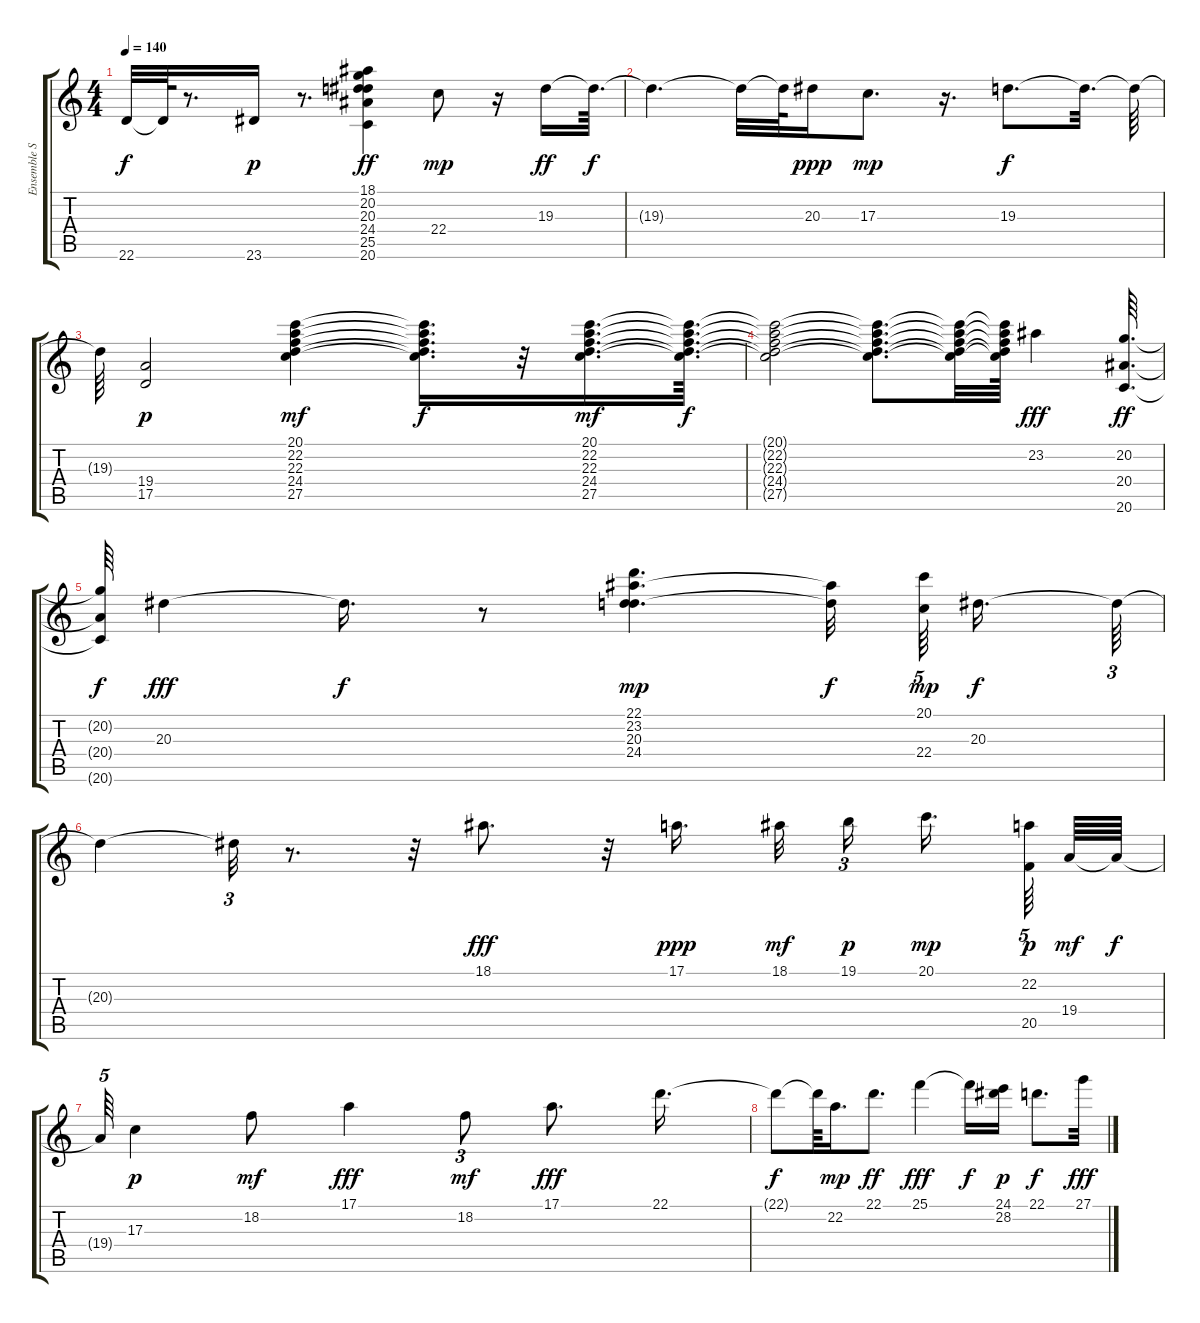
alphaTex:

\track ("Ensemble Strings" "Ensemble S") {instrument stringensemble1}
\staff {score tabs}
\tuning (E4 B3 G3 D3 A2 E2) {hide}
\ts (4 4)
\tempo 140
\clef g2
\ks c
22.6{t}.32{dy f} 22.6{t}.64 r.8{d} 23.6.16{dy p} r.8{d} (18.1 20.2 20.3 24.4 25.5 20.6).4{dy ff} 22.4.8{dy mp} r.16 19.3.16{dy ff} 19.3{t}.64{d dy f} |
19.3{t}.4{d} 19.3{t}.32 19.3{t}.64 20.3.16{dy ppp} 17.3.8{d dy mp} r.16{d} 19.3.8{d dy f} 19.3{t}.32{d} 19.3{t}.64 |
19.3{t}.64 (19.4 17.5).2{dy p} (20.1 22.2 22.3 24.4 27.5).4{dy mf} (20.1{t} 22.2{t} 22.3{t} 24.4{t} 27.5{t}).16{d dy f} r.32 (20.1 22.2 22.3 24.4 27.5).16{d dy mf} (20.1{t} 22.2{t} 22.3{t} 24.4{t} 27.5{t}).64{d dy f} |
(20.1{t} 22.2{t} 22.3{t} 24.4{t} 27.5{t}).2 (20.1{t} 22.2{t} 22.3{t} 24.4{t} 27.5{t}).8{d} (20.1{t} 22.2{t} 22.3{t} 24.4{t} 27.5{t}).32 (20.1{t} 22.2{t} 22.3{t} 24.4{t} 27.5{t}).64 23.2.4{dy fff} (20.2 20.4 20.6).64{d dy ff} |
(20.2{t} 20.4{t} 20.6{t}).64{dy f} 20.3.4{dy fff} 20.3{t}.16{d dy f} r.8 (22.1 23.2 20.3 24.4).4{d dy mp} (23.2{t} 24.4{t}).32{dy f} (20.1 22.4).64{tu (5 4) dy mp} 20.3.16{d dy f} 20.3{t}.64{tu (3 2)} |
20.3{t}.4 20.3{t}.32{tu (3 2)} r.8{d} r.32 18.1.8{d dy fff} r.32 17.1.16{d dy ppp} 18.1.32{dy mf} 19.1.16{tu (3 2) dy p} 20.1.16{d dy mp} (22.2 20.5).64{tu (5 4) dy p} 19.4.64{dy mf} 19.4{t}.64{dy f} |
19.4{t}.64{tu (5 4)} 17.3.4{dy p} 18.2.8{dy mf} 17.1.4{dy fff} 18.2.8{tu (3 2) dy mf} 17.1.8{d dy fff} 22.1.16{d} |
22.1{t}.8{dy f} 22.1{t}.64 22.2.16{d dy mp} 22.1.8{d dy ff} 25.1.4{dy fff} 25.1{t}.16{dy f} (24.1 28.2).16{dy p} 22.1.8{d dy f} 27.1.32{dy fff}
